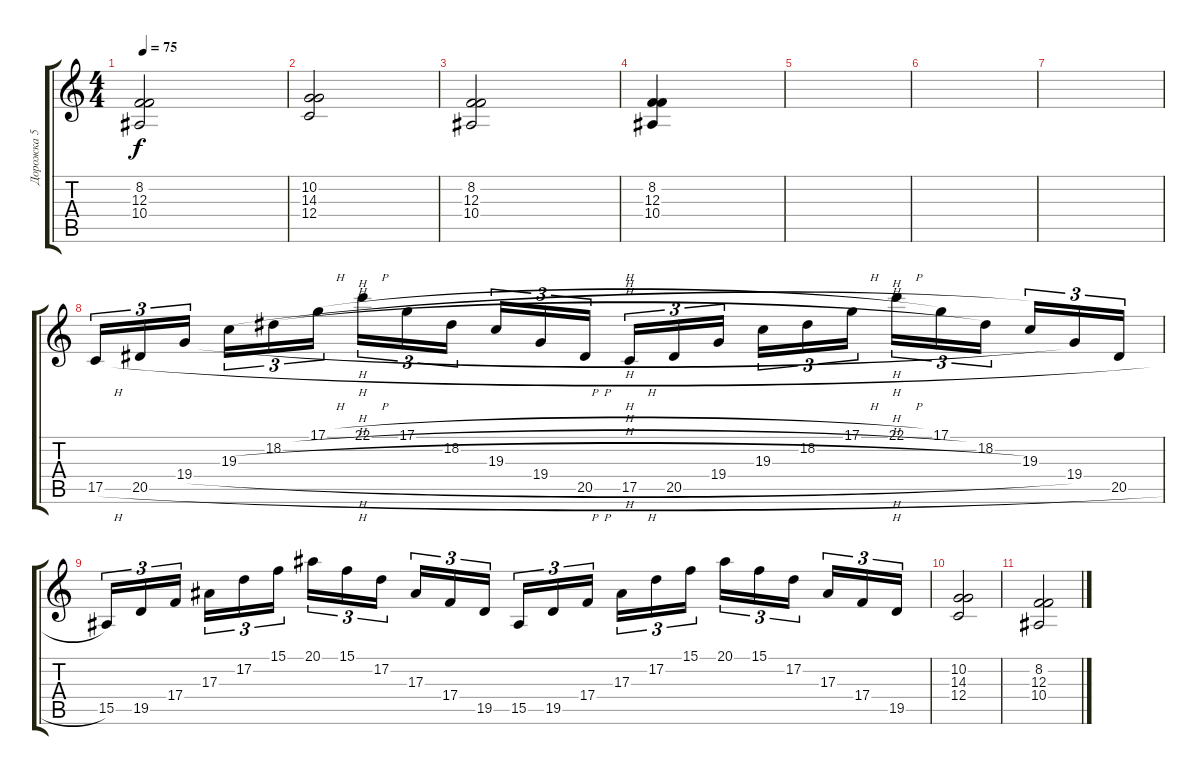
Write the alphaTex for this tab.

\track ("Дорожка 5" "Дорожка 5") {instrument synthvoice}
\staff {score tabs}
\tuning (D4 A3 F3 C3 G2 C2) {hide}
\ts (4 4)
\tempo 75
\clef g2
\ks c
(8.2 12.3 10.4).2{dy f} |
(10.2 14.3 12.4).2 |
(8.2 12.3 10.4).2 |
(8.2 12.3 10.4).4 |
|
|
|
17.5{h}.16{tu (3 2)} 20.5{h}.16{tu (3 2)} 19.4{h}.16{tu (3 2) beam splitsecondary} 19.3{h}.16{tu (3 2)} 18.2{h}.16{tu (3 2)} 17.1{h}.16{tu (3 2)} 22.1{h}.16{tu (3 2)} 17.1{h}.16{tu (3 2)} 18.2{h}.16{tu (3 2) beam splitsecondary} 19.3{h}.16{tu (3 2)} 19.4{h}.16{tu (3 2)} 20.5{h}.16{tu (3 2)} 17.5{h}.16{tu (3 2)} 20.5{h}.16{tu (3 2)} 19.4{h}.16{tu (3 2) beam splitsecondary} 19.3{h}.16{tu (3 2)} 18.2{h}.16{tu (3 2)} 17.1{h}.16{tu (3 2)} 22.1{h}.16{tu (3 2)} 17.1.16{tu (3 2)} 18.2.16{tu (3 2) beam splitsecondary} 19.3.16{tu (3 2)} 19.4.16{tu (3 2)} 20.5{h}.16{tu (3 2)} |
15.5.16{tu (3 2)} 19.5.16{tu (3 2)} 17.4.16{tu (3 2) beam splitsecondary} 17.3.16{tu (3 2)} 17.2.16{tu (3 2)} 15.1.16{tu (3 2)} 20.1.16{tu (3 2)} 15.1.16{tu (3 2)} 17.2.16{tu (3 2) beam splitsecondary} 17.3.16{tu (3 2)} 17.4.16{tu (3 2)} 19.5.16{tu (3 2)} 15.5.16{tu (3 2)} 19.5.16{tu (3 2)} 17.4.16{tu (3 2) beam splitsecondary} 17.3.16{tu (3 2)} 17.2.16{tu (3 2)} 15.1.16{tu (3 2)} 20.1.16{tu (3 2)} 15.1.16{tu (3 2)} 17.2.16{tu (3 2) beam splitsecondary} 17.3.16{tu (3 2)} 17.4.16{tu (3 2)} 19.5.16{tu (3 2)} |
(10.2 14.3 12.4).2 |
(8.2 12.3 10.4).2
